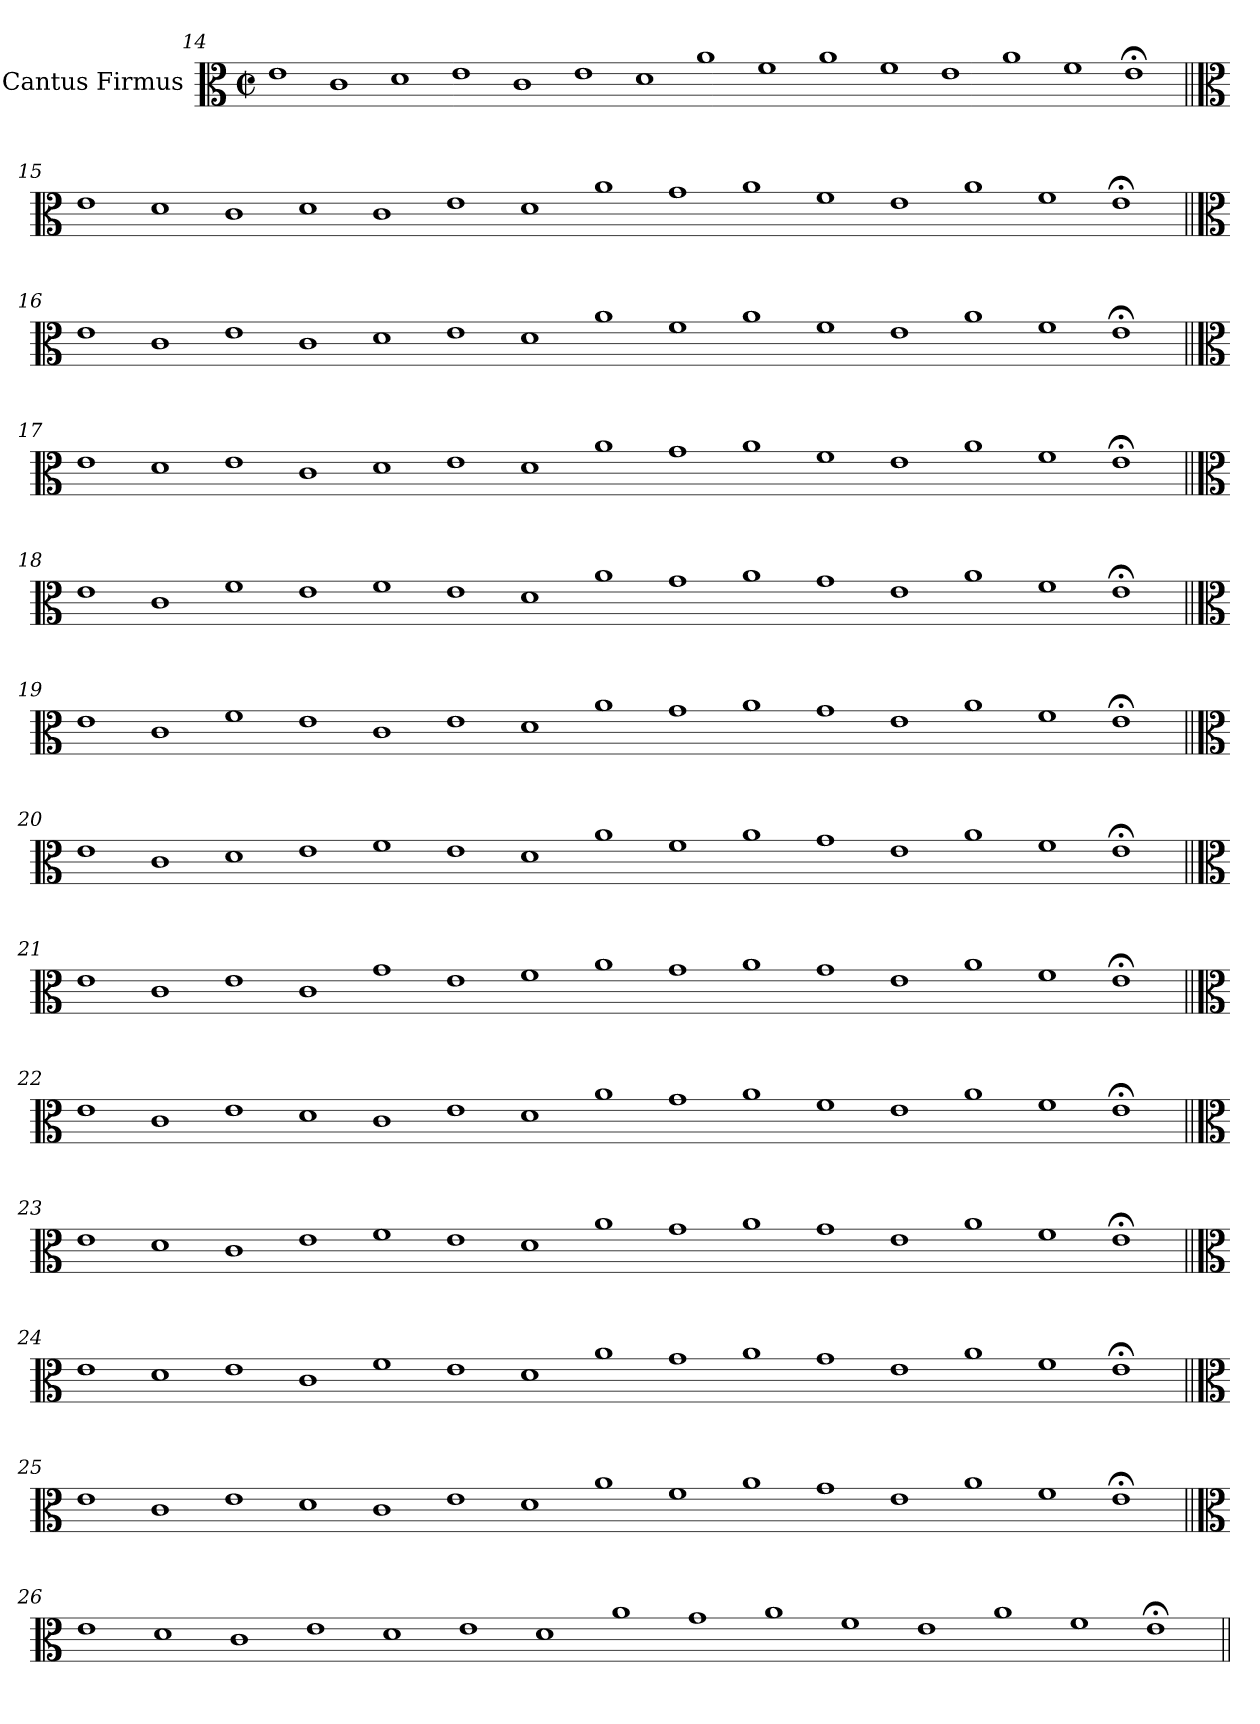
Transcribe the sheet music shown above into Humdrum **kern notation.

**kern
*part1
*staff1
*I"Cantus Firmus
*I'cf
!!LO:LB:g=z
*clefC3
*k[]
*M2/2
*met(c|)
=14
1e
1c
1d
1e
1c
1e
1d
1a
1f
1a
1f
1e
1a
1f
1e;<
!!LO:LB:g=z
=15||
*clefC3
1e
1d
1c
1d
1c
1e
1d
1a
1g
1a
1f
1e
1a
1f
1e;<
!!LO:LB:g=z
=16||
*clefC3
1e
1c
1e
1c
1d
1e
1d
1a
1f
1a
1f
1e
1a
1f
1e;<
!!LO:LB:g=z
=17||
*clefC3
1e
1d
1e
1c
1d
1e
1d
1a
1g
1a
1f
1e
1a
1f
1e;<
!!LO:LB:g=z
=18||
*clefC3
1e
1c
1f
1e
1f
1e
1d
1a
1g
1a
1g
1e
1a
1f
1e;<
!!LO:LB:g=z
=19||
*clefC3
1e
1c
1f
1e
1c
1e
1d
1a
1g
1a
1g
1e
1a
1f
1e;<
!!LO:LB:g=z
=20||
*clefC3
1e
1c
1d
1e
1f
1e
1d
1a
1f
1a
1g
1e
1a
1f
1e;<
!!LO:LB:g=z
=21||
*clefC3
1e
1c
1e
1c
1g
1e
1f
1a
1g
1a
1g
1e
1a
1f
1e;<
!!LO:LB:g=z
=22||
*clefC3
1e
1c
1e
1d
1c
1e
1d
1a
1g
1a
1f
1e
1a
1f
1e;<
!!LO:LB:g=z
=23||
*clefC3
1e
1d
1c
1e
1f
1e
1d
1a
1g
1a
1g
1e
1a
1f
1e;<
!!LO:LB:g=z
=24||
*clefC3
1e
1d
1e
1c
1f
1e
1d
1a
1g
1a
1g
1e
1a
1f
1e;<
!!LO:LB:g=z
=25||
*clefC3
1e
1c
1e
1d
1c
1e
1d
1a
1f
1a
1g
1e
1a
1f
1e;<
!!LO:LB:g=z
=26||
*clefC3
1e
1d
1c
1e
1d
1e
1d
1a
1g
1a
1f
1e
1a
1f
1e;<
=||
*-
